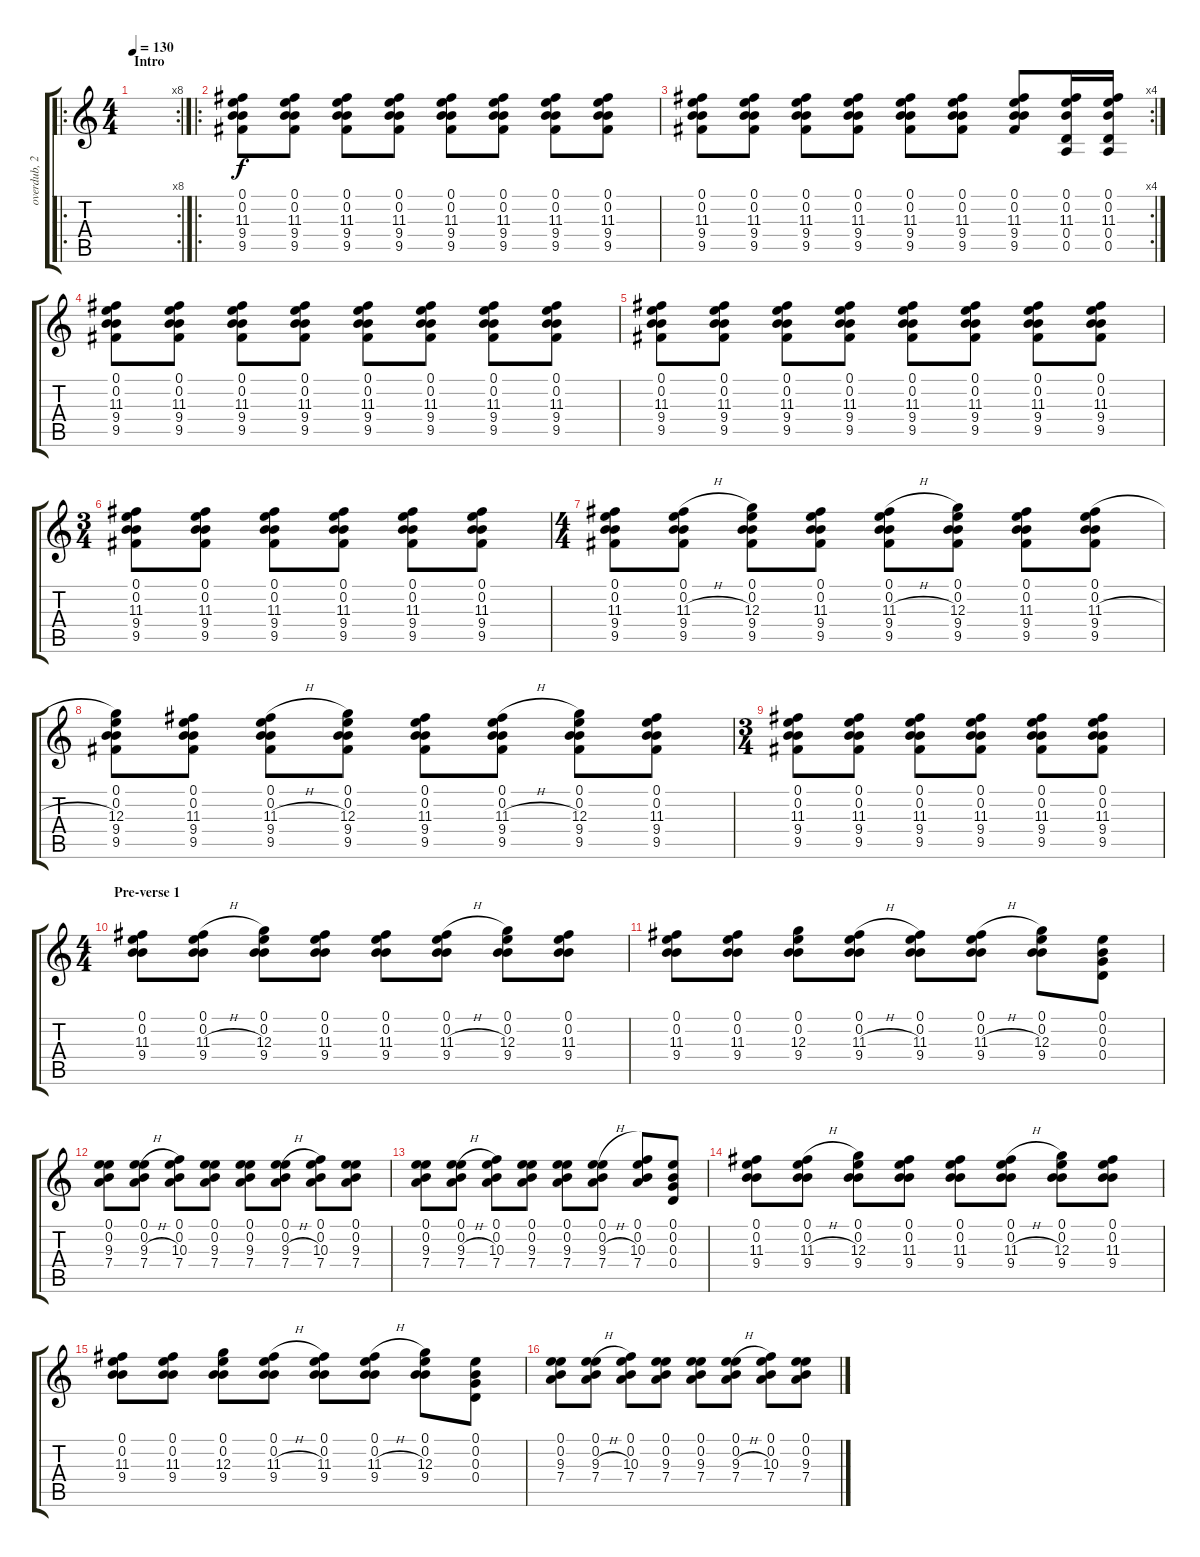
\track ("overdub, 2nd guitar solo" "overdub, 2") {instrument overdrivenguitar}
\staff {score tabs}
\tuning (E4 B3 G3 D3 A2 E2) {hide}
\ro
\rc 8
\ts (4 4)
\section ("" "Intro")
\tempo 130
\clef g2
\ks c
|
\ro
(0.1 0.2 11.3 9.4 9.5).8 (0.1 0.2 11.3 9.4 9.5).8 (0.1 0.2 11.3 9.4 9.5).8 (0.1 0.2 11.3 9.4 9.5).8 (0.1 0.2 11.3 9.4 9.5).8 (0.1 0.2 11.3 9.4 9.5).8 (0.1 0.2 11.3 9.4 9.5).8 (0.1 0.2 11.3 9.4 9.5).8 |
\rc 4
(0.1 0.2 11.3 9.4 9.5).8 (0.1 0.2 11.3 9.4 9.5).8 (0.1 0.2 11.3 9.4 9.5).8 (0.1 0.2 11.3 9.4 9.5).8 (0.1 0.2 11.3 9.4 9.5).8 (0.1 0.2 11.3 9.4 9.5).8 (0.1 0.2 11.3 9.4 9.5).8 (0.1 0.2 11.3 0.4 0.5).16 (0.1 0.2 11.3 0.4 0.5).16 |
(0.1 0.2 11.3 9.4 9.5).8 (0.1 0.2 11.3 9.4 9.5).8 (0.1 0.2 11.3 9.4 9.5).8 (0.1 0.2 11.3 9.4 9.5).8 (0.1 0.2 11.3 9.4 9.5).8 (0.1 0.2 11.3 9.4 9.5).8 (0.1 0.2 11.3 9.4 9.5).8 (0.1 0.2 11.3 9.4 9.5).8 |
(0.1 0.2 11.3 9.4 9.5).8 (0.1 0.2 11.3 9.4 9.5).8 (0.1 0.2 11.3 9.4 9.5).8 (0.1 0.2 11.3 9.4 9.5).8 (0.1 0.2 11.3 9.4 9.5).8 (0.1 0.2 11.3 9.4 9.5).8 (0.1 0.2 11.3 9.4 9.5).8 (0.1 0.2 11.3 9.4 9.5).8 |
\ts (3 4)
(0.1 0.2 11.3 9.4 9.5).8 (0.1 0.2 11.3 9.4 9.5).8 (0.1 0.2 11.3 9.4 9.5).8 (0.1 0.2 11.3 9.4 9.5).8 (0.1 0.2 11.3 9.4 9.5).8 (0.1 0.2 11.3 9.4 9.5).8 |
\ts (4 4)
(0.1 0.2 11.3 9.4 9.5).8 (0.1 0.2 11.3{h} 9.4 9.5).8 (0.1 0.2 12.3 9.4 9.5).8 (0.1 0.2 11.3 9.4 9.5).8 (0.1 0.2 11.3{h} 9.4 9.5).8 (0.1 0.2 12.3 9.4 9.5).8 (0.1 0.2 11.3 9.4 9.5).8 (0.1 0.2 11.3{h} 9.4 9.5).8 |
(0.1 0.2 12.3 9.4 9.5).8 (0.1 0.2 11.3 9.4 9.5).8 (0.1 0.2 11.3{h} 9.4 9.5).8 (0.1 0.2 12.3 9.4 9.5).8 (0.1 0.2 11.3 9.4 9.5).8 (0.1 0.2 11.3{h} 9.4 9.5).8 (0.1 0.2 12.3 9.4 9.5).8 (0.1 0.2 11.3 9.4 9.5).8 |
\ts (3 4)
(0.1 0.2 11.3 9.4 9.5).8 (0.1 0.2 11.3 9.4 9.5).8 (0.1 0.2 11.3 9.4 9.5).8 (0.1 0.2 11.3 9.4 9.5).8 (0.1 0.2 11.3 9.4 9.5).8 (0.1 0.2 11.3 9.4 9.5).8 |
\ts (4 4)
\section ("" "Pre-verse 1")
(0.1 0.2 11.3 9.4).8 (0.1 0.2 11.3{h} 9.4).8 (0.1 0.2 12.3 9.4).8 (0.1 0.2 11.3 9.4).8 (0.1 0.2 11.3 9.4).8 (0.1 0.2 11.3{h} 9.4).8 (0.1 0.2 12.3 9.4).8 (0.1 0.2 11.3 9.4).8 |
(0.1 0.2 11.3 9.4).8 (0.1 0.2 11.3 9.4).8 (0.1 0.2 12.3 9.4).8 (0.1 0.2 11.3{h} 9.4).8 (0.1 0.2 11.3 9.4).8 (0.1 0.2 11.3{h} 9.4).8 (0.1 0.2 12.3 9.4).8 (0.1 0.2 0.3 0.4).8 |
(0.1 0.2 9.3 7.4).8 (0.1 0.2 9.3{h} 7.4).8 (0.1 0.2 10.3 7.4).8 (0.1 0.2 9.3 7.4).8 (0.1 0.2 9.3 7.4).8 (0.1 0.2 9.3{h} 7.4).8 (0.1 0.2 10.3 7.4).8 (0.1 0.2 9.3 7.4).8 |
(0.1 0.2 9.3 7.4).8 (0.1 0.2 9.3{h} 7.4).8 (0.1 0.2 10.3 7.4).8 (0.1 0.2 9.3 7.4).8 (0.1 0.2 9.3 7.4).8 (0.1 0.2 9.3{h} 7.4).8 (0.1 0.2 10.3 7.4).8 (0.1 0.2 0.3 0.4).8 |
(0.1 0.2 11.3 9.4).8 (0.1 0.2 11.3{h} 9.4).8 (0.1 0.2 12.3 9.4).8 (0.1 0.2 11.3 9.4).8 (0.1 0.2 11.3 9.4).8 (0.1 0.2 11.3{h} 9.4).8 (0.1 0.2 12.3 9.4).8 (0.1 0.2 11.3 9.4).8 |
(0.1 0.2 11.3 9.4).8 (0.1 0.2 11.3 9.4).8 (0.1 0.2 12.3 9.4).8 (0.1 0.2 11.3{h} 9.4).8 (0.1 0.2 11.3 9.4).8 (0.1 0.2 11.3{h} 9.4).8 (0.1 0.2 12.3 9.4).8 (0.1 0.2 0.3 0.4).8 |
(0.1 0.2 9.3 7.4).8 (0.1 0.2 9.3{h} 7.4).8 (0.1 0.2 10.3 7.4).8 (0.1 0.2 9.3 7.4).8 (0.1 0.2 9.3 7.4).8 (0.1 0.2 9.3{h} 7.4).8 (0.1 0.2 10.3 7.4).8 (0.1 0.2 9.3 7.4).8
